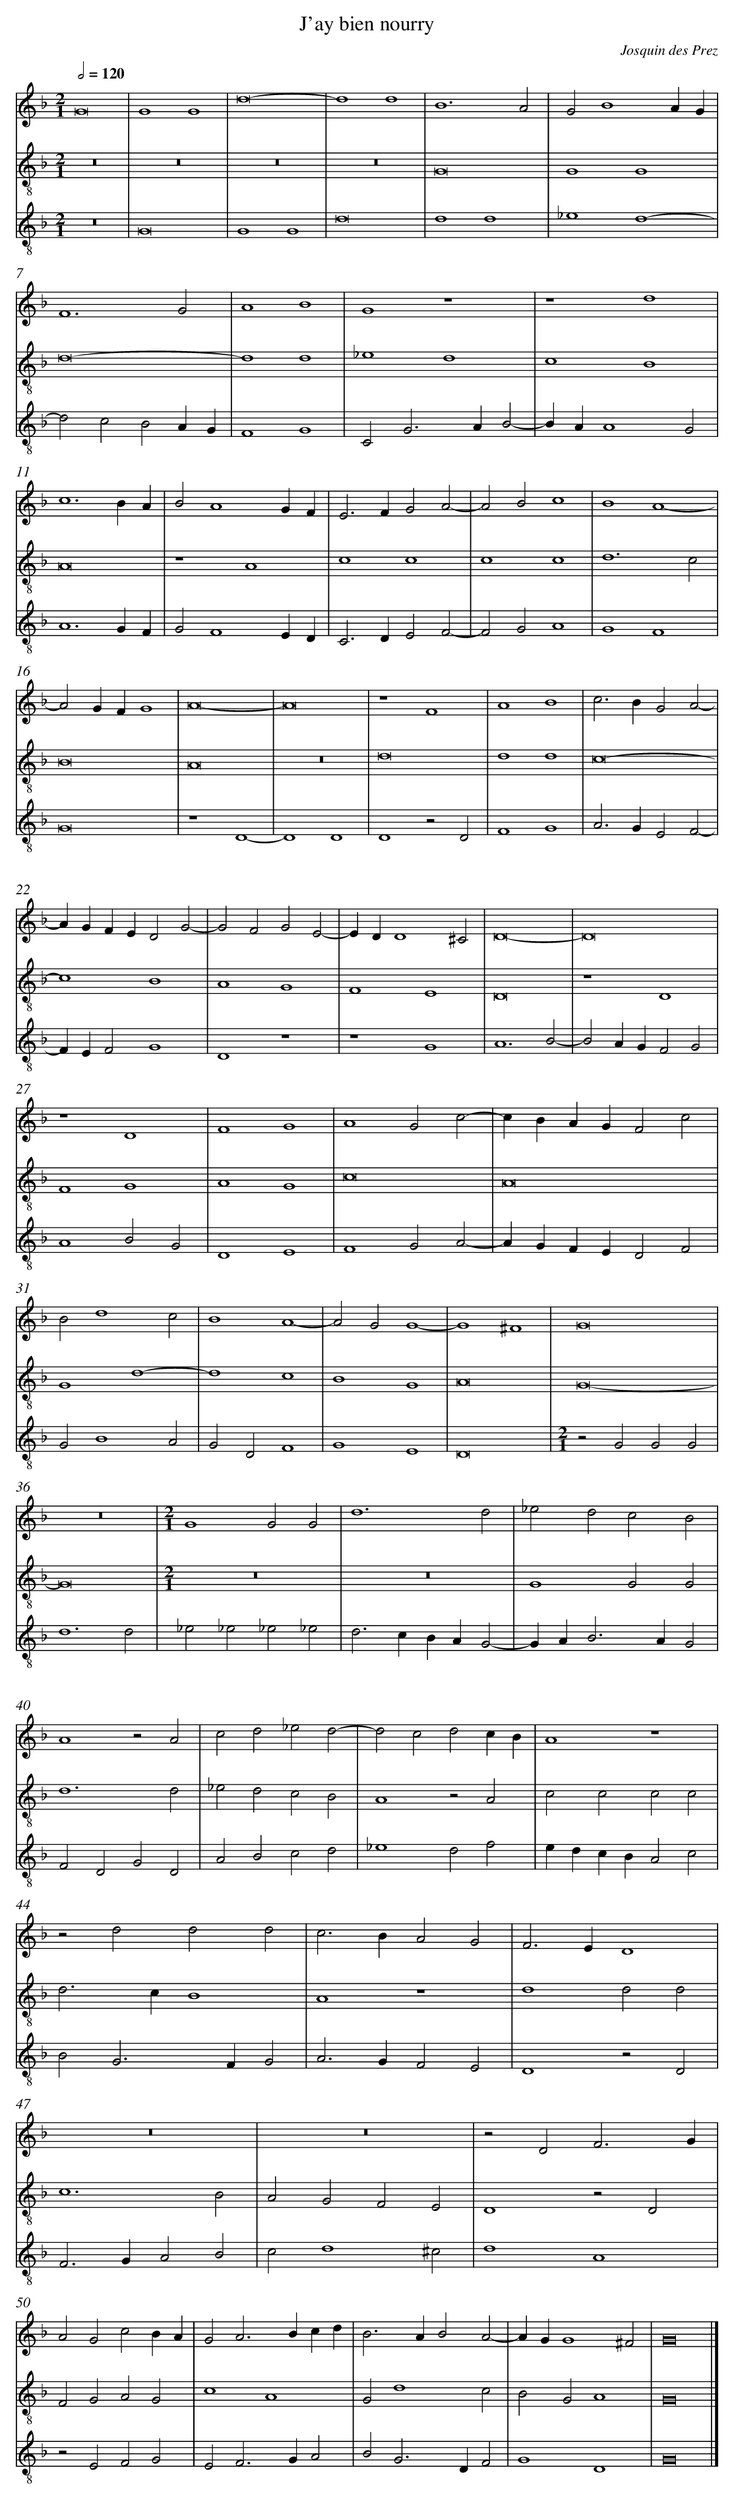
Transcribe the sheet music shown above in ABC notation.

X:1
T:J'ay bien nourry
C: Josquin des Prez
L: 1/4
M: 2/1
Q: 1/2=120
V: 1 clef=treble
V: 2 clef=treble-8
V: 3 clef=treble-8
K: F
[V:1] G8 |
[V:2] z8 |
[V:3] z8 |
[V:1] G4G4 |
[V:2] z8 |
[V:3] G8 |
[V:1] d8- |
[V:2] z8 |
[V:3] G4G4 |
[V:1] d4d4 |
[V:2] z8 |
[V:3] d8 |
[V:1] B6A2 |
[V:2] G8 |
[V:3] d4d4 |
[V:1] G2B4AG |
[V:2] G4G4 |
[V:3] _e4d4- |
[V:1] F6G2 |
[V:2] d8- |
[V:3] d2c2B2AG |
[V:1] A4B4 |
[V:2] d4d4 |
[V:3] F4G4 |
[V:1] G4z4 |
[V:2] _e4d4 |
[V:3] C2G3AB2- |
[V:1] z4d4 |
[V:2] c4B4 |
[V:3] BAA4G2 |
[V:1] c6BA |
[V:2] A8 |
[V:3] A6GF |
[V:1] B2A4GF |
[V:2] z4A4 |
[V:3] G2F4ED |
[V:1] E3FG2A2- |
[V:2] c4c4 |
[V:3] C3DE2F2- |
[V:1] A2B2c4 |
[V:2] c4c4 |
[V:3] F2G2A4 |
[V:1] B4A4- |
[V:2] d6c2 |
[V:3] G4F4 |
[V:1] A2GFG4 |
[V:2] B8 |
[V:3] G8 |
[V:1] A8- |
[V:2] A8 |
[V:3] z4D4- |
[V:1] A8 |
[V:2] z8 |
[V:3] D4D4 |
[V:1] z4F4 |
[V:2] d8 |
[V:3] D4z2D2 |
[V:1] A4B4 |
[V:2] d4d4 |
[V:3] F4G4 |
[V:1] c3BG2A2- |
[V:2] c8- |
[V:3] A3GE2F2- |
[V:1] AGFED2G2- |
[V:2] c4B4 |
[V:3] FEF2G4 |
[V:1] G2F2G2E2- |
[V:2] A4G4 |
[V:3] D4z4 |
[V:1] EDD4^C2 |
[V:2] F4E4 |
[V:3] z4G4 |
[V:1] D8- |
[V:2] D8 |
[V:3] A6B2- |
[V:1] D8 |
[V:2] z4D4 |
[V:3] B2AGF2G2 |
[V:1] z4D4 |
[V:2] F4G4 |
[V:3] A4B2G2 |
[V:1] F4G4 |
[V:2] A4G4 |
[V:3] D4E4 |
[V:1] A4G2c2- |
[V:2] c8 |
[V:3] F4G2A2- |
[V:1] cBAGF2c2 |
[V:2] A8 |
[V:3] AGFED2F2 |
[V:1] B2d4c2 |
[V:2] G4d4- |
[V:3] G2B4A2 |
[V:1] B4A4- |
[V:2] d4c4 |
[V:3] G2D2F4 |
[V:1] A2G2G4- |
[V:2] B4G4 |
[V:3] G4E4 |
[V:1] G4^F4 |
[V:2] A8 |
[V:3] D8 |
[V:1] G8 |
[V:2] G8- |
[V:3] [M:2/1]z2G2G2G2 |
[V:1] z8 |
[V:2] G8 |
[V:3] d6d2 |
[V:1] [M:2/1]G4G2G2 |
[V:2] [M:2/1]z8 |
[V:3] _e2_e2_e2_e2 |
[V:1] d6d2 |
[V:2] z8 |
[V:3] d3cBAG2- |
[V:1] _e2d2c2B2 |
[V:2] G4G2G2 |
[V:3] GAB3AG2 |
[V:1] A4z2A2 |
[V:2] d6d2 |
[V:3] F2D2G2D2 |
[V:1] c2d2_e2d2- |
[V:2] _e2d2c2B2 |
[V:3] A2B2c2d2 |
[V:1] d2c2d2cB |
[V:2] A4z2A2 |
[V:3] _e4d2f2 |
[V:1] A4z4 |
[V:2] c2c2c2c2 |
[V:3] edcBA2c2 |
[V:1] z2d2d2d2 |
[V:2] d3cB4 |
[V:3] B2G3FG2 |
[V:1] c3BA2G2 |
[V:2] A4z4 |
[V:3] A3GF2E2 |
[V:1] F3ED4 |
[V:2] d4d2d2 |
[V:3] D4z2D2 |
[V:1] z8 |
[V:2] c6B2 |
[V:3] F3GA2B2 |
[V:1] z8 |
[V:2] A2G2F2E2 |
[V:3] c2d4^c2 |
[V:1] z2D2F3G |
[V:2] D4z2D2 |
[V:3] d4A4 |
[V:1] A2G2c2BA |
[V:2] F2G2A2G2 |
[V:3] z2E2F2G2 |
[V:1] G2A3Bcd |
[V:2] c4A4 |
[V:3] E2F3GA2 |
[V:1] B3AB2A2- |
[V:2] G2d4c2 |
[V:3] B2G3DF2 |
[V:1] AGG4^F2 |
[V:2] B2G2A4 |
[V:3] G4D4 |
[V:1] G8 |]
[V:2] G8 |]
[V:3] G8 |]
